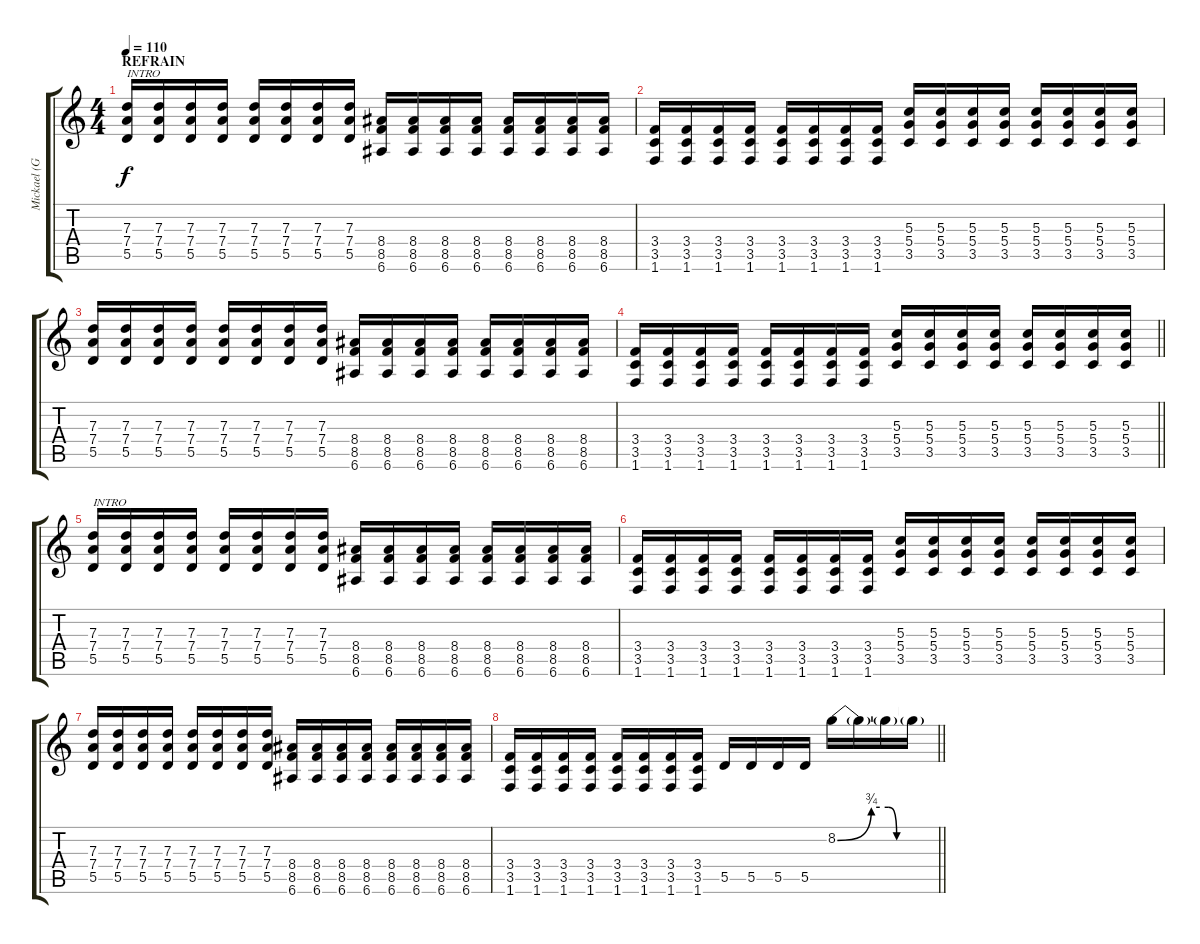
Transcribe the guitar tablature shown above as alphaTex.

\track ("Mickael (Guitar_02)" "Mickael (G") {instrument distortionguitar}
\staff {score tabs}
\tuning (E4 B3 G3 D3 A2 E2) {hide}
\ts (4 4)
\section ("" "REFRAIN")
\tempo 110
\clef g2
\ks c
(7.3 7.4 5.5).16{txt "INTRO" dy f instrument distortionguitar} (7.3 7.4 5.5).16 (7.3 7.4 5.5).16 (7.3 7.4 5.5).16 (7.3 7.4 5.5).16 (7.3 7.4 5.5).16 (7.3 7.4 5.5).16 (7.3 7.4 5.5).16 (8.4 8.5 6.6).16 (8.4 8.5 6.6).16 (8.4 8.5 6.6).16 (8.4 8.5 6.6).16 (8.4 8.5 6.6).16 (8.4 8.5 6.6).16 (8.4 8.5 6.6).16 (8.4 8.5 6.6).16 |
(3.4 3.5 1.6).16 (3.4 3.5 1.6).16 (3.4 3.5 1.6).16 (3.4 3.5 1.6).16 (3.4 3.5 1.6).16 (3.4 3.5 1.6).16 (3.4 3.5 1.6).16 (3.4 3.5 1.6).16 (5.3 5.4 3.5).16 (5.3 5.4 3.5).16 (5.3 5.4 3.5).16 (5.3 5.4 3.5).16 (5.3 5.4 3.5).16 (5.3 5.4 3.5).16 (5.3 5.4 3.5).16 (5.3 5.4 3.5).16 |
(7.3 7.4 5.5).16 (7.3 7.4 5.5).16 (7.3 7.4 5.5).16 (7.3 7.4 5.5).16 (7.3 7.4 5.5).16 (7.3 7.4 5.5).16 (7.3 7.4 5.5).16 (7.3 7.4 5.5).16 (8.4 8.5 6.6).16 (8.4 8.5 6.6).16 (8.4 8.5 6.6).16 (8.4 8.5 6.6).16 (8.4 8.5 6.6).16 (8.4 8.5 6.6).16 (8.4 8.5 6.6).16 (8.4 8.5 6.6).16 |
\barLineRight lightlight
(3.4 3.5 1.6).16 (3.4 3.5 1.6).16 (3.4 3.5 1.6).16 (3.4 3.5 1.6).16 (3.4 3.5 1.6).16 (3.4 3.5 1.6).16 (3.4 3.5 1.6).16 (3.4 3.5 1.6).16 (5.3 5.4 3.5).16 (5.3 5.4 3.5).16 (5.3 5.4 3.5).16 (5.3 5.4 3.5).16 (5.3 5.4 3.5).16 (5.3 5.4 3.5).16 (5.3 5.4 3.5).16 (5.3 5.4 3.5).16 |
(7.3 7.4 5.5).16{txt "INTRO" instrument distortionguitar} (7.3 7.4 5.5).16 (7.3 7.4 5.5).16 (7.3 7.4 5.5).16 (7.3 7.4 5.5).16 (7.3 7.4 5.5).16 (7.3 7.4 5.5).16 (7.3 7.4 5.5).16 (8.4 8.5 6.6).16 (8.4 8.5 6.6).16 (8.4 8.5 6.6).16 (8.4 8.5 6.6).16 (8.4 8.5 6.6).16 (8.4 8.5 6.6).16 (8.4 8.5 6.6).16 (8.4 8.5 6.6).16 |
(3.4 3.5 1.6).16 (3.4 3.5 1.6).16 (3.4 3.5 1.6).16 (3.4 3.5 1.6).16 (3.4 3.5 1.6).16 (3.4 3.5 1.6).16 (3.4 3.5 1.6).16 (3.4 3.5 1.6).16 (5.3 5.4 3.5).16 (5.3 5.4 3.5).16 (5.3 5.4 3.5).16 (5.3 5.4 3.5).16 (5.3 5.4 3.5).16 (5.3 5.4 3.5).16 (5.3 5.4 3.5).16 (5.3 5.4 3.5).16 |
(7.3 7.4 5.5).16 (7.3 7.4 5.5).16 (7.3 7.4 5.5).16 (7.3 7.4 5.5).16 (7.3 7.4 5.5).16 (7.3 7.4 5.5).16 (7.3 7.4 5.5).16 (7.3 7.4 5.5).16 (8.4 8.5 6.6).16 (8.4 8.5 6.6).16 (8.4 8.5 6.6).16 (8.4 8.5 6.6).16 (8.4 8.5 6.6).16 (8.4 8.5 6.6).16 (8.4 8.5 6.6).16 (8.4 8.5 6.6).16 |
\barLineRight lightlight
(3.4 3.5 1.6).16 (3.4 3.5 1.6).16 (3.4 3.5 1.6).16 (3.4 3.5 1.6).16 (3.4 3.5 1.6).16 (3.4 3.5 1.6).16 (3.4 3.5 1.6).16 (3.4 3.5 1.6).16 5.5.16 5.5.16 5.5.16 5.5.16 8.2{be (custom 0 0 20 3 25 3 30 3 35 0 60 0)}.16 8.2{t}.16 8.2{t}.16 8.2{t}.16
